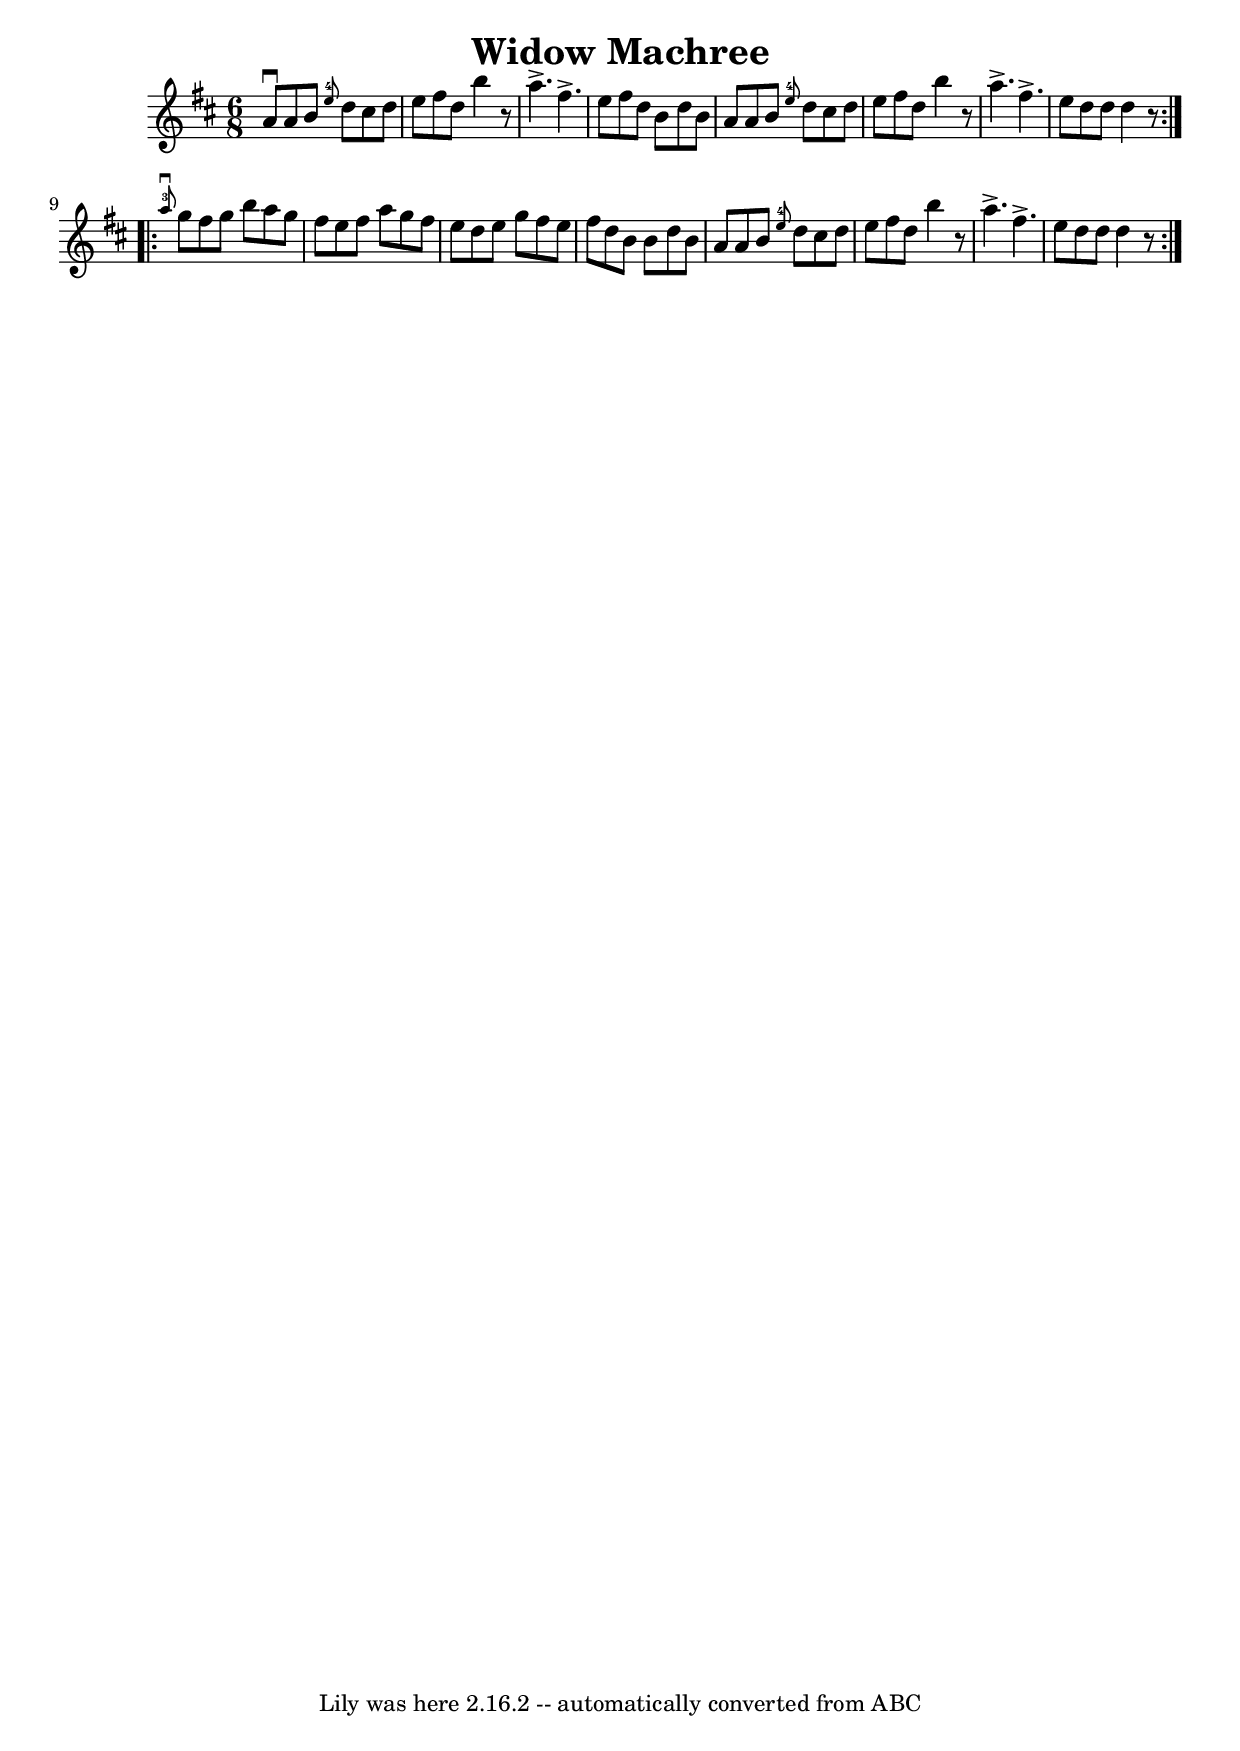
\version "2.7.40"
\include "Mammoth.ily"
\header {
	%% book = "Ryan's Mammoth Collection"
	crossRefNumber = "1"
	footnotes = "\\\\89 465"
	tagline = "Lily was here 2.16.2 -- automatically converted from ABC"
	title = "Widow Machree"
}
voicedefault =  {


\repeat volta 2 {
\time 6/8 
\key d \major a'8^\downbow a'8 b'8    \grace { e''8-4 } 
 d''8 cis''8 d''8    |
 e''8 fis''8 d''8 b''4    r8   
|
 a''4.^\accent fis''4.^\accent   |
 e''8 fis''8    
d''8 b'8 d''8 b'8    |
 a'8 a'8 b'8    \grace {    
e''8-4 } d''8 cis''8 d''8    |
 e''8 fis''8 d''8    
b''4    r8   |
 a''4.^\accent fis''4.^\accent   |
 e''8    
d''8 d''8 d''4    r8   }     \repeat volta 2 {   \grace { a''8 
-3^\downbow } g''8 fis''8 g''8 b''8 a''8 g''8    |
   
fis''8 e''8 fis''8 a''8 g''8 fis''8    |
 e''8 d''8   
 e''8 g''8 fis''8 e''8    |
 fis''8 d''8 b'8 b'8    
d''8 b'8    |
 a'8 a'8 b'8    \grace { e''8-4 } d''8 
 cis''8 d''8    |
 e''8 fis''8 d''8 b''4    r8   |
 
 a''4.^\accent fis''4.^\accent   |
 e''8 d''8 d''8 d''4   
 r8   }   
}

\score{
    <<

	\context Staff="default"
	{
	    \voicedefault 
	}

    >>
	\layout {
	}
	\midi {}
}
